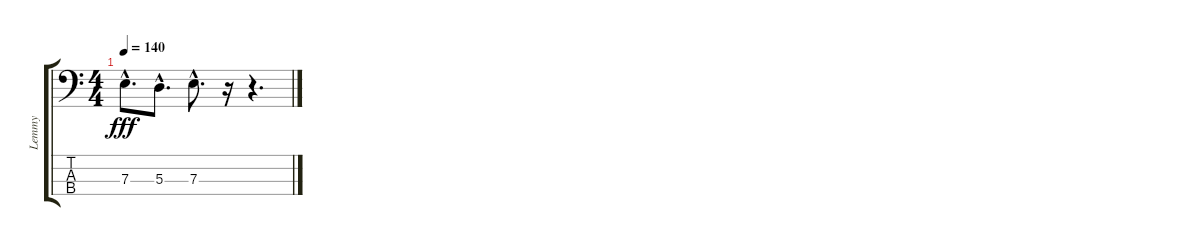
\track ("Lemmy" "Lemmy") {instrument electricbasspick}
\staff {score tabs}
\tuning (G2 D2 A1 E1) {hide}
\ts (4 4)
\tempo 140
\clef f4
\ks c
7.3{hac}.8{d dy fff} 5.3{hac}.8{d} 7.3{hac}.8{d} r.16 r.4{d}
